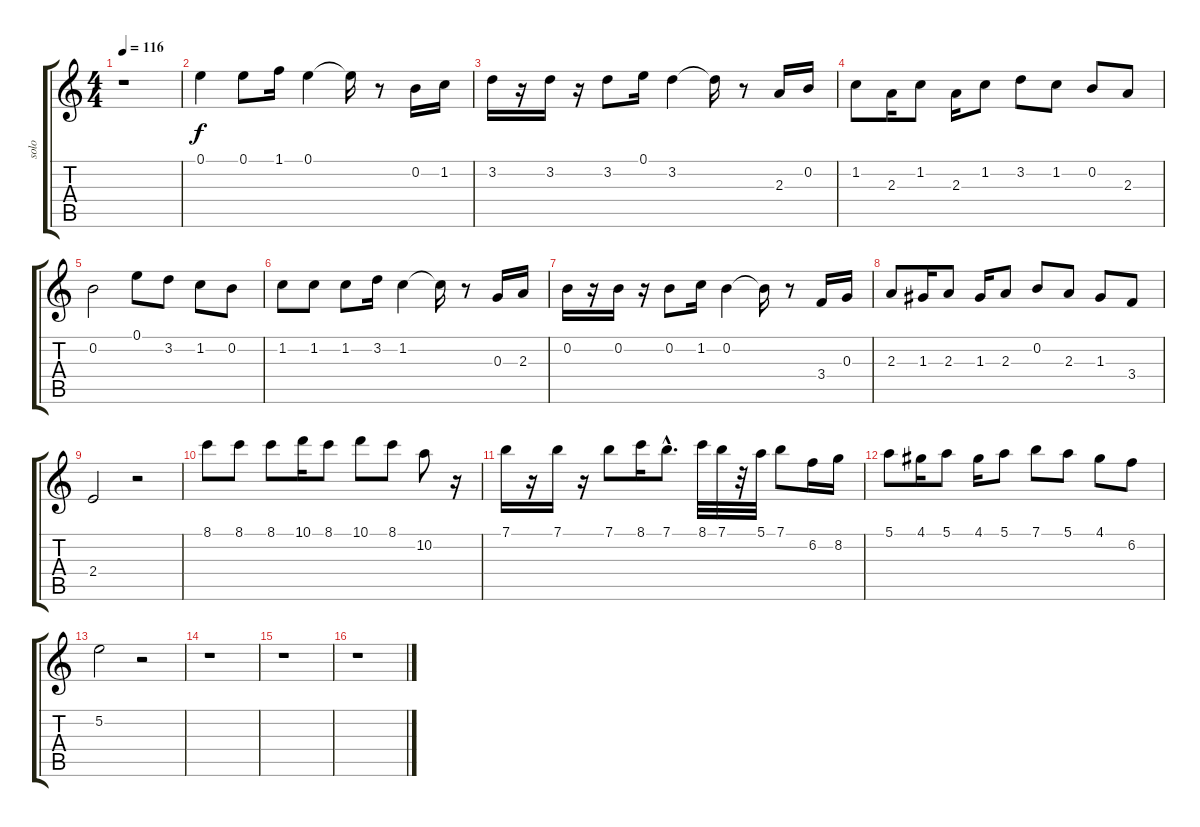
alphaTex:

\track ("solo" "solo") {instrument acousticguitarnylon}
\staff {score tabs}
\tuning (E4 B3 G3 D3 A2 E2) {hide}
\ts (4 4)
\tempo 116
\clef g2
\ks c
r.1{dy f instrument acousticguitarnylon} |
0.1.4 0.1.8 1.1.16 0.1.4 0.1{t}.16 r.8 0.2.16 1.2.16 |
3.2.16 r.16 3.2.16 r.16 3.2.8 0.1.16 3.2.4 3.2{t}.16 r.8 2.3.16 0.2.16 |
1.2.8 2.3.16 1.2.8 2.3.16 1.2.8 3.2.8 1.2.8 0.2.8 2.3.8 |
0.2.2 0.1.8 3.2.8 1.2.8 0.2.8 |
1.2.8 1.2.8 1.2.8 3.2.16 1.2.4 1.2{t}.16 r.8 0.3.16 2.3.16 |
0.2.16 r.16 0.2.16 r.16 0.2.8 1.2.16 0.2.4 0.2{t}.16 r.8 3.4.16 0.3.16 |
2.3.8 1.3.16 2.3.8 1.3.16 2.3.8 0.2.8 2.3.8 1.3.8 3.4.8 |
2.4.2 r.2 |
8.1.8 8.1.8 8.1.8 10.1.16 8.1.8 10.1.8 8.1.8 10.2.8 r.16 |
7.1.16 r.16 7.1.16 r.16 7.1.8 8.1.16 7.1{hac}.8{d} 8.1.32 7.1.32 r.32 5.1.32 7.1.8 6.2.16 8.2.16 |
5.1.8 4.1.16 5.1.8 4.1.16 5.1.8 7.1.8 5.1.8 4.1.8 6.2.8 |
5.2.2 r.2 |
r.1 |
r.1 |
r.1
